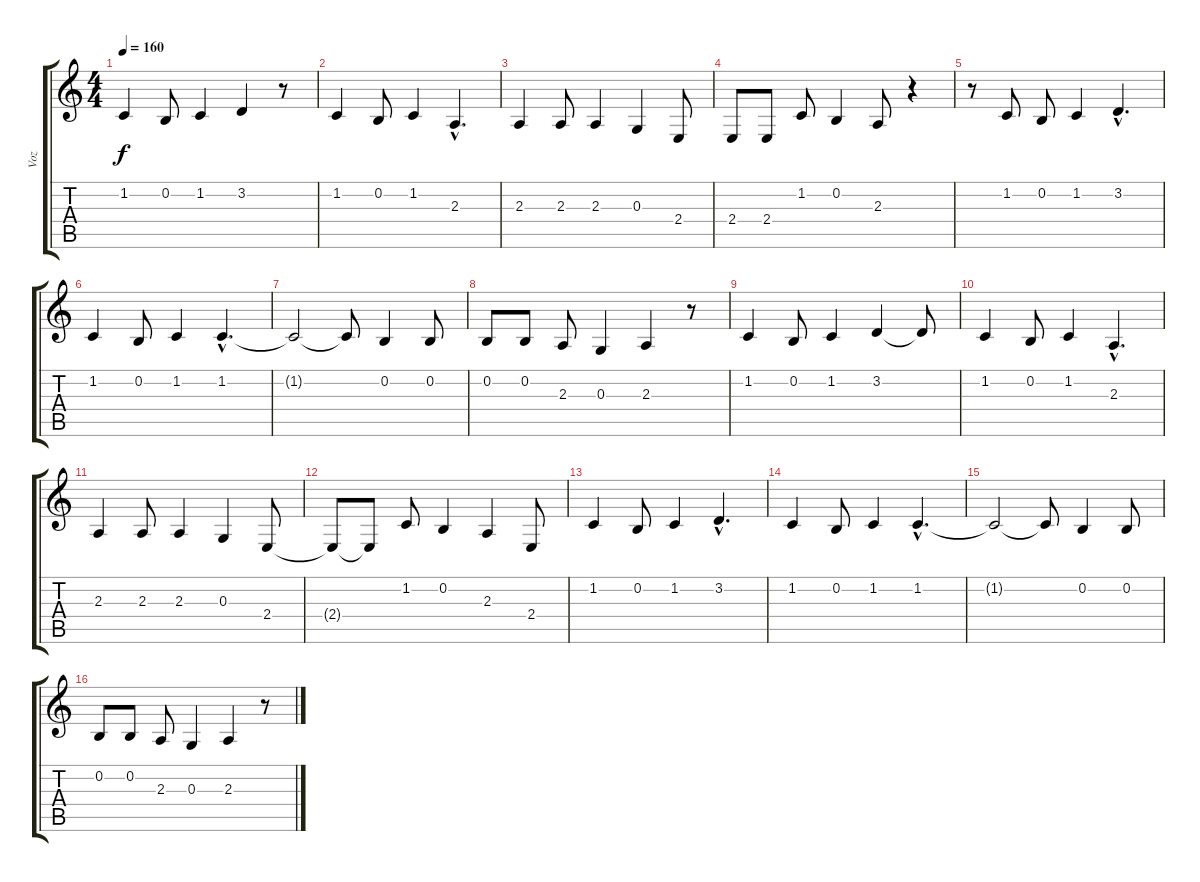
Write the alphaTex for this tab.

\track ("Voz" "Voz") {instrument lead6voice}
\staff {score tabs}
\tuning (E4 B3 G3 D3 A2 E2) {hide}
\ts (4 4)
\tempo 160
\clef g2
\ks c
1.2.4{dy f} 0.2.8 1.2.4 3.2.4 r.8 |
1.2.4 0.2.8 1.2.4 2.3{hac}.4{d} |
2.3.4 2.3.8 2.3.4 0.3.4 2.4.8 |
2.4.8 2.4.8 1.2.8 0.2.4 2.3.8 r.4 |
r.8 1.2.8 0.2.8 1.2.4 3.2{hac}.4{d} |
1.2.4 0.2.8 1.2.4 1.2{hac}.4{d} |
1.2{t}.2 1.2{t}.8 0.2.4 0.2.8 |
0.2.8 0.2.8 2.3.8 0.3.4 2.3.4 r.8 |
1.2.4 0.2.8 1.2.4 3.2.4 3.2{t}.8 |
1.2.4 0.2.8 1.2.4 2.3{hac}.4{d} |
2.3.4 2.3.8 2.3.4 0.3.4 2.4.8 |
2.4{t}.8 2.4{t}.8 1.2.8 0.2.4 2.3.4 2.4.8 |
1.2.4 0.2.8 1.2.4 3.2{hac}.4{d} |
1.2.4 0.2.8 1.2.4 1.2{hac}.4{d} |
1.2{t}.2 1.2{t}.8 0.2.4 0.2.8 |
0.2.8 0.2.8 2.3.8 0.3.4 2.3.4 r.8
